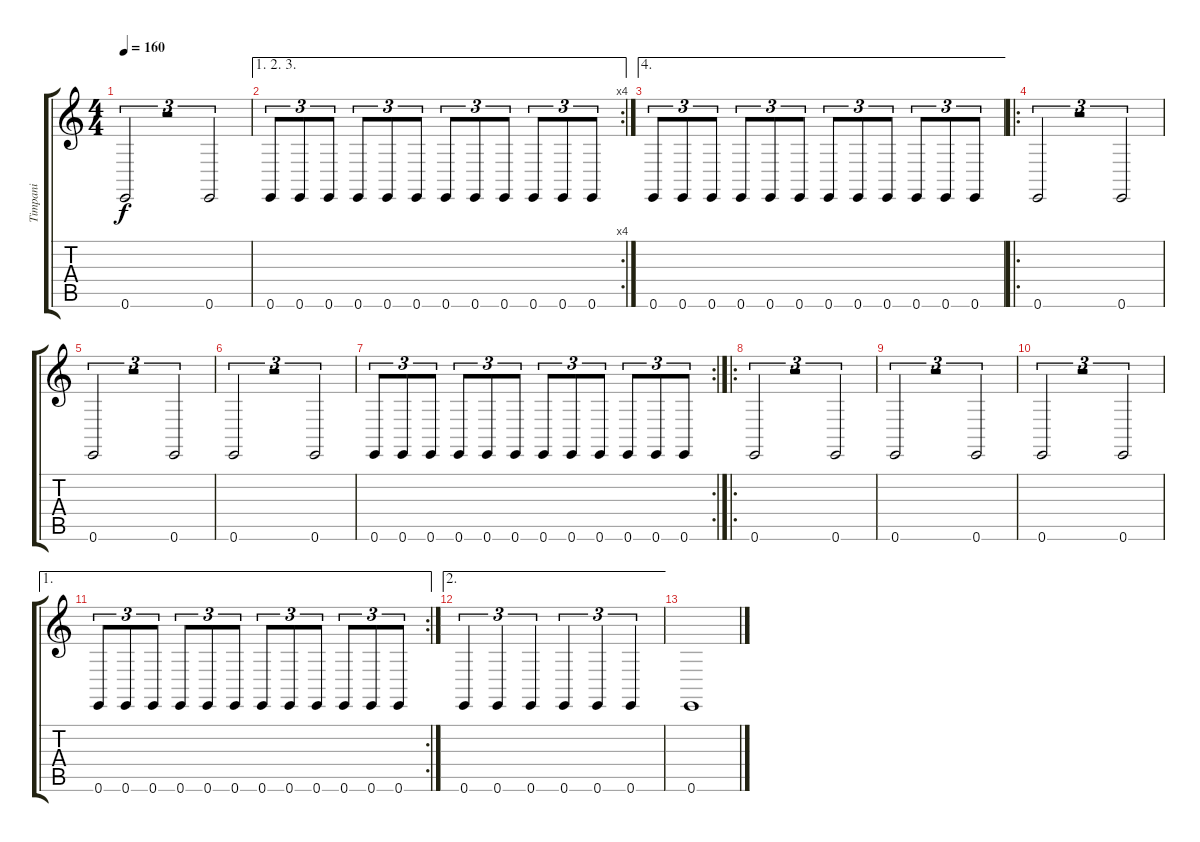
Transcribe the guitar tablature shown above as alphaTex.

\track ("Timpani" "Timpani") {instrument timpani}
\staff {score tabs}
\tuning (E4 B3 G3 D3 A2 E2) {hide}
\ts (4 4)
\tempo 160
\clef g2
\ks c
0.6.2{tu (3 2) dy f} r.2{tu (3 2)} 0.6.2{tu (3 2)} |
\ae (1 2 3)
\rc 4
0.6.8{tu (3 2) volume 10} 0.6.8{tu (3 2)} 0.6.8{tu (3 2)} 0.6.8{tu (3 2)} 0.6.8{tu (3 2)} 0.6.8{tu (3 2)} 0.6.8{tu (3 2)} 0.6.8{tu (3 2)} 0.6.8{tu (3 2)} 0.6.8{tu (3 2)} 0.6.8{tu (3 2)} 0.6.8{tu (3 2)} |
\ae 4
0.6.8{tu (3 2) volume 10} 0.6.8{tu (3 2)} 0.6.8{tu (3 2)} 0.6.8{tu (3 2)} 0.6.8{tu (3 2)} 0.6.8{tu (3 2)} 0.6.8{tu (3 2)} 0.6.8{tu (3 2)} 0.6.8{tu (3 2)} 0.6.8{tu (3 2)} 0.6.8{tu (3 2)} 0.6.8{tu (3 2)} |
\ro
0.6.2{tu (3 2) volume 13} r.2{tu (3 2)} 0.6.2{tu (3 2)} |
0.6.2{tu (3 2)} r.2{tu (3 2)} 0.6.2{tu (3 2)} |
0.6.2{tu (3 2)} r.2{tu (3 2)} 0.6.2{tu (3 2)} |
\rc 2
0.6.8{tu (3 2) volume 10} 0.6.8{tu (3 2)} 0.6.8{tu (3 2)} 0.6.8{tu (3 2)} 0.6.8{tu (3 2)} 0.6.8{tu (3 2)} 0.6.8{tu (3 2)} 0.6.8{tu (3 2)} 0.6.8{tu (3 2)} 0.6.8{tu (3 2)} 0.6.8{tu (3 2)} 0.6.8{tu (3 2)} |
\ro
0.6.2{tu (3 2) volume 13} r.2{tu (3 2)} 0.6.2{tu (3 2)} |
0.6.2{tu (3 2)} r.2{tu (3 2)} 0.6.2{tu (3 2)} |
0.6.2{tu (3 2)} r.2{tu (3 2)} 0.6.2{tu (3 2)} |
\ae 1
\rc 2
0.6.8{tu (3 2) volume 10} 0.6.8{tu (3 2)} 0.6.8{tu (3 2)} 0.6.8{tu (3 2)} 0.6.8{tu (3 2)} 0.6.8{tu (3 2)} 0.6.8{tu (3 2)} 0.6.8{tu (3 2)} 0.6.8{tu (3 2)} 0.6.8{tu (3 2)} 0.6.8{tu (3 2)} 0.6.8{tu (3 2)} |
\ae 2
0.6.4{tu (3 2)} 0.6.4{tu (3 2)} 0.6.4{tu (3 2)} 0.6.4{tu (3 2)} 0.6.4{tu (3 2)} 0.6.4{tu (3 2)} |
0.6.1
